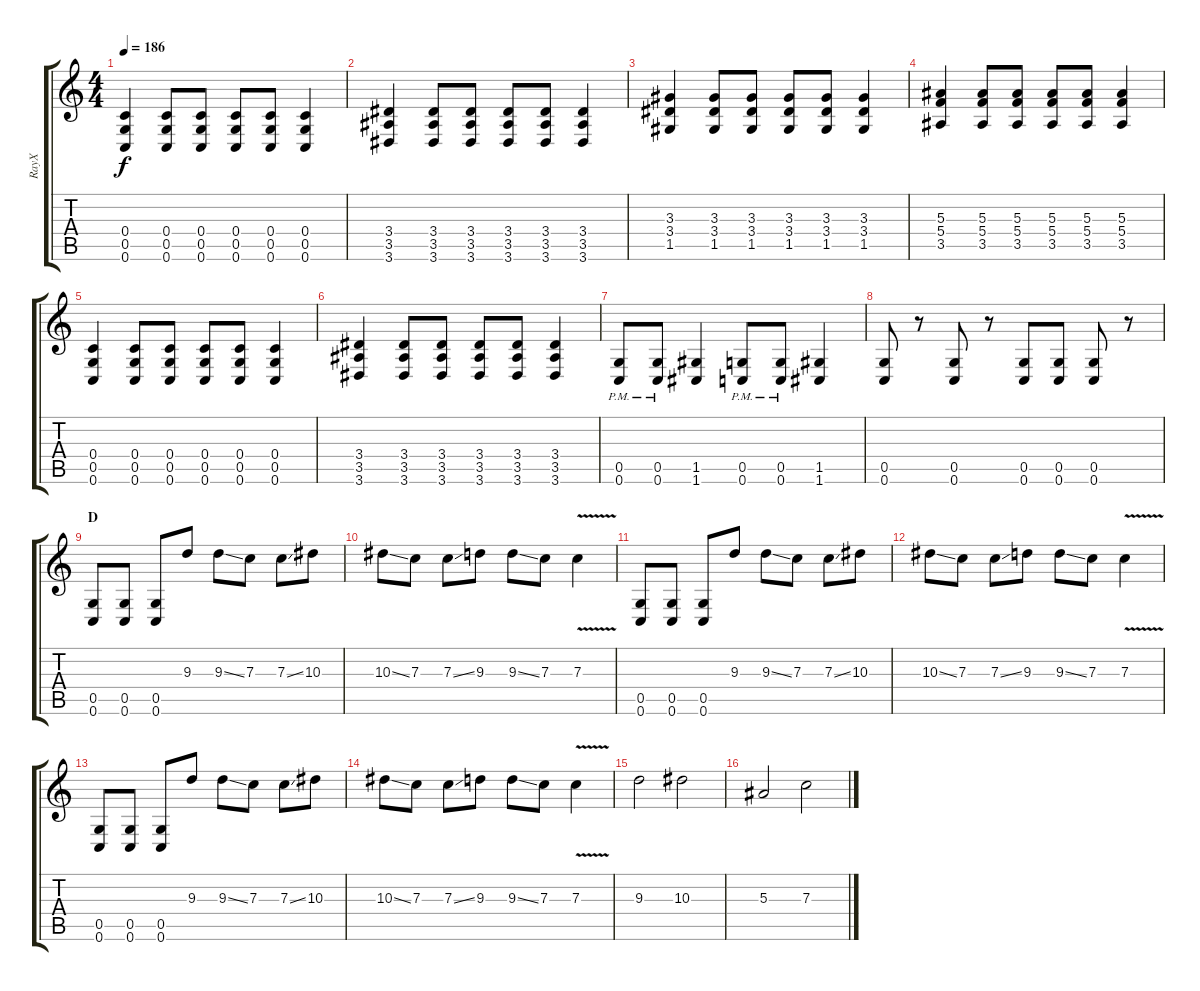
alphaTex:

\track ("RayX" "RayX") {instrument distortionguitar}
\staff {score tabs}
\tuning (D4 A3 F3 C3 G2 C2) {hide}
\ts (4 4)
\tempo 186
\clef g2
\ks c
(0.4 0.5 0.6).4{dy f} (0.4 0.5 0.6).8 (0.4 0.5 0.6).8 (0.4 0.5 0.6).8 (0.4 0.5 0.6).8 (0.4 0.5 0.6).4 |
(3.4 3.5 3.6).4 (3.4 3.5 3.6).8 (3.4 3.5 3.6).8 (3.4 3.5 3.6).8 (3.4 3.5 3.6).8 (3.4 3.5 3.6).4 |
(3.3 3.4 1.5).4 (3.3 3.4 1.5).8 (3.3 3.4 1.5).8 (3.3 3.4 1.5).8 (3.3 3.4 1.5).8 (3.3 3.4 1.5).4 |
(5.3 5.4 3.5).4 (5.3 5.4 3.5).8 (5.3 5.4 3.5).8 (5.3 5.4 3.5).8 (5.3 5.4 3.5).8 (5.3 5.4 3.5).4 |
(0.4 0.5 0.6).4 (0.4 0.5 0.6).8 (0.4 0.5 0.6).8 (0.4 0.5 0.6).8 (0.4 0.5 0.6).8 (0.4 0.5 0.6).4 |
(3.4 3.5 3.6).4 (3.4 3.5 3.6).8 (3.4 3.5 3.6).8 (3.4 3.5 3.6).8 (3.4 3.5 3.6).8 (3.4 3.5 3.6).4 |
(0.5{pm} 0.6{pm}).8 (0.5{pm} 0.6{pm}).8 (1.5 1.6).4 (0.5{pm} 0.6{pm}).8 (0.5{pm} 0.6{pm}).8 (1.5 1.6).4 |
(0.5 0.6).8 r.8 (0.5 0.6).8 r.8 (0.5 0.6).8 (0.5 0.6).8 (0.5 0.6).8 r.8 |
\section ("" "D")
(0.5 0.6).8 (0.5 0.6).8 (0.5 0.6).8 9.3.8 9.3{ss}.8 7.3.8 7.3{ss}.8 10.3.8 |
10.3{ss}.8 7.3.8 7.3{ss}.8 9.3.8 9.3{ss}.8 7.3.8 7.3{v}.4 |
(0.5 0.6).8 (0.5 0.6).8 (0.5 0.6).8 9.3.8 9.3{ss}.8 7.3.8 7.3{ss}.8 10.3.8 |
10.3{ss}.8 7.3.8 7.3{ss}.8 9.3.8 9.3{ss}.8 7.3.8 7.3{v}.4 |
(0.5 0.6).8 (0.5 0.6).8 (0.5 0.6).8 9.3.8 9.3{ss}.8 7.3.8 7.3{ss}.8 10.3.8 |
10.3{ss}.8 7.3.8 7.3{ss}.8 9.3.8 9.3{ss}.8 7.3.8 7.3{v}.4 |
9.3.2 10.3.2 |
5.3.2 7.3.2
